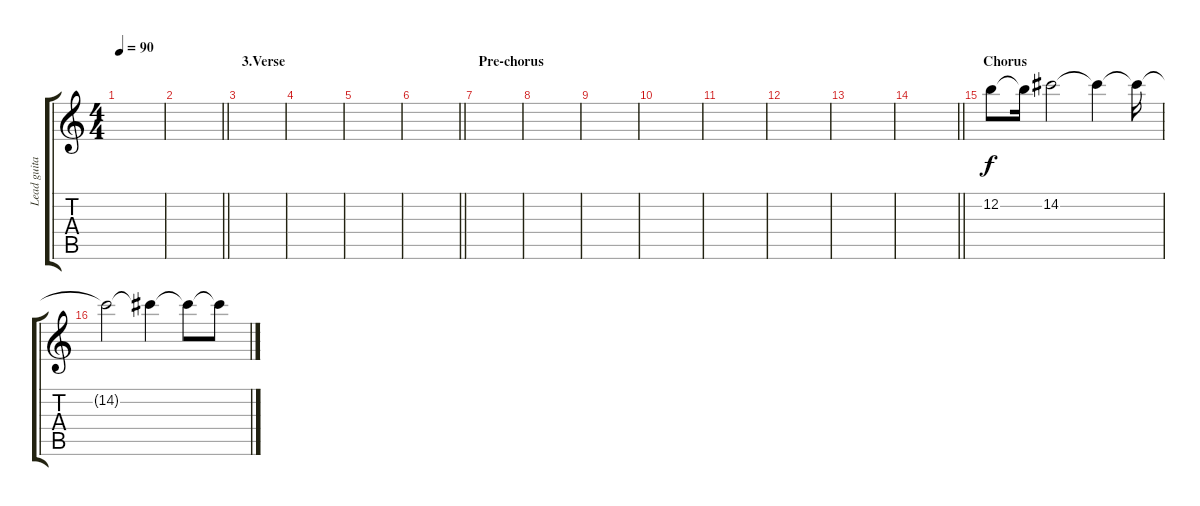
\track ("Lead guitar" "Lead guita") {instrument distortionguitar}
\staff {score tabs}
\tuning (E4 B3 G3 D3 A2 E2) {hide}
\ts (4 4)
\tempo 90
\clef g2
\ks c
|
\barLineRight lightlight
|
\section ("" "3.Verse")
|
|
|
\barLineRight lightlight
|
\section ("" "Pre-chorus")
|
|
|
|
|
|
|
\barLineRight lightlight
|
\section ("" "Chorus")
12.2.8 12.2{t}.16 14.2.2 14.2{t}.4 14.2{t}.16 |
14.2{t}.2 14.2{t}.4 14.2{t}.8 14.2{t}.8
